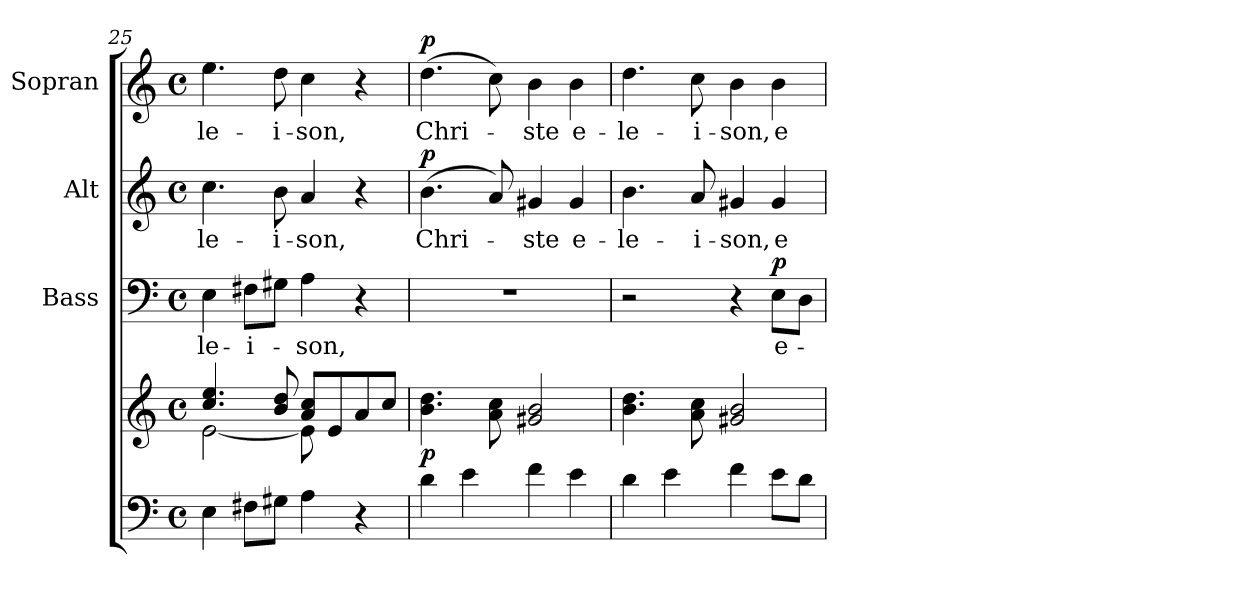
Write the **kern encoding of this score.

**kern	**kern	**dynam	**kern	**text	**dynam	**kern	**text	**dynam	**kern	**text	**dynam
*part4	*part4	*part4	*part3	*part3	*part3	*part2	*part2	*part2	*part1	*part1	*part1
*staff5	*staff4	*staff4/5	*staff3	*staff3	*staff3	*staff2	*staff2	*staff2	*staff1	*staff1	*staff1
*	*	*	*I"Bass	*	*	*I"Alt	*	*	*I"Sopran	*	*
*	*	*	*I'B.	*	*	*I'A	*	*	*I'S	*	*
*clefF4	*clefG2	*	*clefF4	*	*	*clefG2	*	*	*clefG2	*	*
*k[]	*k[]	*	*k[]	*	*	*k[]	*	*	*k[]	*	*
*C:	*C:	*	*C:	*	*	*C:	*	*	*C:	*	*
*M4/4	*M4/4	*	*M4/4	*	*	*M4/4	*	*	*M4/4	*	*
*met(c)	*met(c)	*	*met(c)	*	*	*met(c)	*	*	*met(c)	*	*
=25	=25	=25	=25	=25	=25	=25	=25	=25	=25	=25	=25
*	*^	*	*	*	*	*	*	*	*	*	*
!	!	!	!	!	!LO:LY:b	!	!	!LO:LY:b	!	!	!LO:LY:b	!
4E\	4.cc/ 4.ee/	[<2e\	.	4E\	-le-	.	4.cc\	-le-	.	4.ee\	-le-	.
!	!	!	!	!	!LO:LY:b	!	!	!	!	!	!	!
8F#X\L	.	.	.	8F#X\L	-i-	.	.	.	.	.	.	.
!	!	!	!	!	!	!	!	!LO:LY:b	!	!	!LO:LY:b	!
8G#X\J	8b/ 8dd/	.	.	8G#X\J	.	.	8b\	-i-	.	8dd\	-i-	.
!	!	!	!	!	!LO:LY:b	!	!	!LO:LY:b	!	!	!LO:LY:b	!
4A\	8a/ 8cc/L	8e\]	.	4A\	-son,	.	4a/	-son,	.	4cc\	-son,	.
.	8e/	4.ryy	.	.	.	.	.	.	.	.	.	.
4r	8a/	.	.	4r	.	.	4r	.	.	4r	.	.
.	8cc/J	.	.	.	.	.	.	.	.	.	.	.
*	*v	*v	*	*	*	*	*	*	*	*	*	*
=26	=26	=26	=26	=26	=26	=26	=26	=26	=26	=26	=26
!	!	!LO:DY:b	!	!	!	!	!LO:LY:b	!LO:DY:a	!	!LO:LY:b	!LO:DY:a
4d\	4.b\ 4.dd\	p	1r	.	.	(>4.b\	Chri-	p	(>4.dd\	Chri-	p
4e\	.	.	.	.	.	.	.	.	.	.	.
.	8a\ 8cc\	.	.	.	.	8a/)	.	.	8cc\)	.	.
!	!	!	!	!	!	!	!LO:LY:b	!	!	!LO:LY:b	!
4f\	2g#X/ 2b/	.	.	.	.	4g#X/	-ste	.	4b\	-ste	.
!	!	!	!	!	!	!	!LO:LY:b	!	!	!LO:LY:b	!
4e\	.	.	.	.	.	4g#/	e-	.	4b\	e-	.
=27	=27	=27	=27	=27	=27	=27	=27	=27	=27	=27	=27
!	!	!	!	!	!	!	!LO:LY:b	!	!	!LO:LY:b	!
4d\	4.b\ 4.dd\	.	2r	.	.	4.b\	-le-	.	4.dd\	-le-	.
4e\	.	.	.	.	.	.	.	.	.	.	.
!	!	!	!	!	!	!	!LO:LY:b	!	!	!LO:LY:b	!
.	8a\ 8cc\	.	.	.	.	8a/	-i-	.	8cc\	-i-	.
!	!	!	!	!	!	!	!LO:LY:b	!	!	!LO:LY:b	!
4f\	2g#X/ 2b/	.	4r	.	.	4g#X/	-son,	.	4b\	-son,	.
!	!	!	!	!LO:LY:b	!LO:DY:a	!	!LO:LY:b	!	!	!LO:LY:b	!
8e\L	.	.	8E\L	e-	p	4g#/	e-	.	4b\	e-	.
8d\J	.	.	8D\J	.	.	.	.	.	.	.	.
=	=	=	=	=	=	=	=	=	=	=	=
*-	*-	*-	*-	*-	*-	*-	*-	*-	*-	*-	*-
